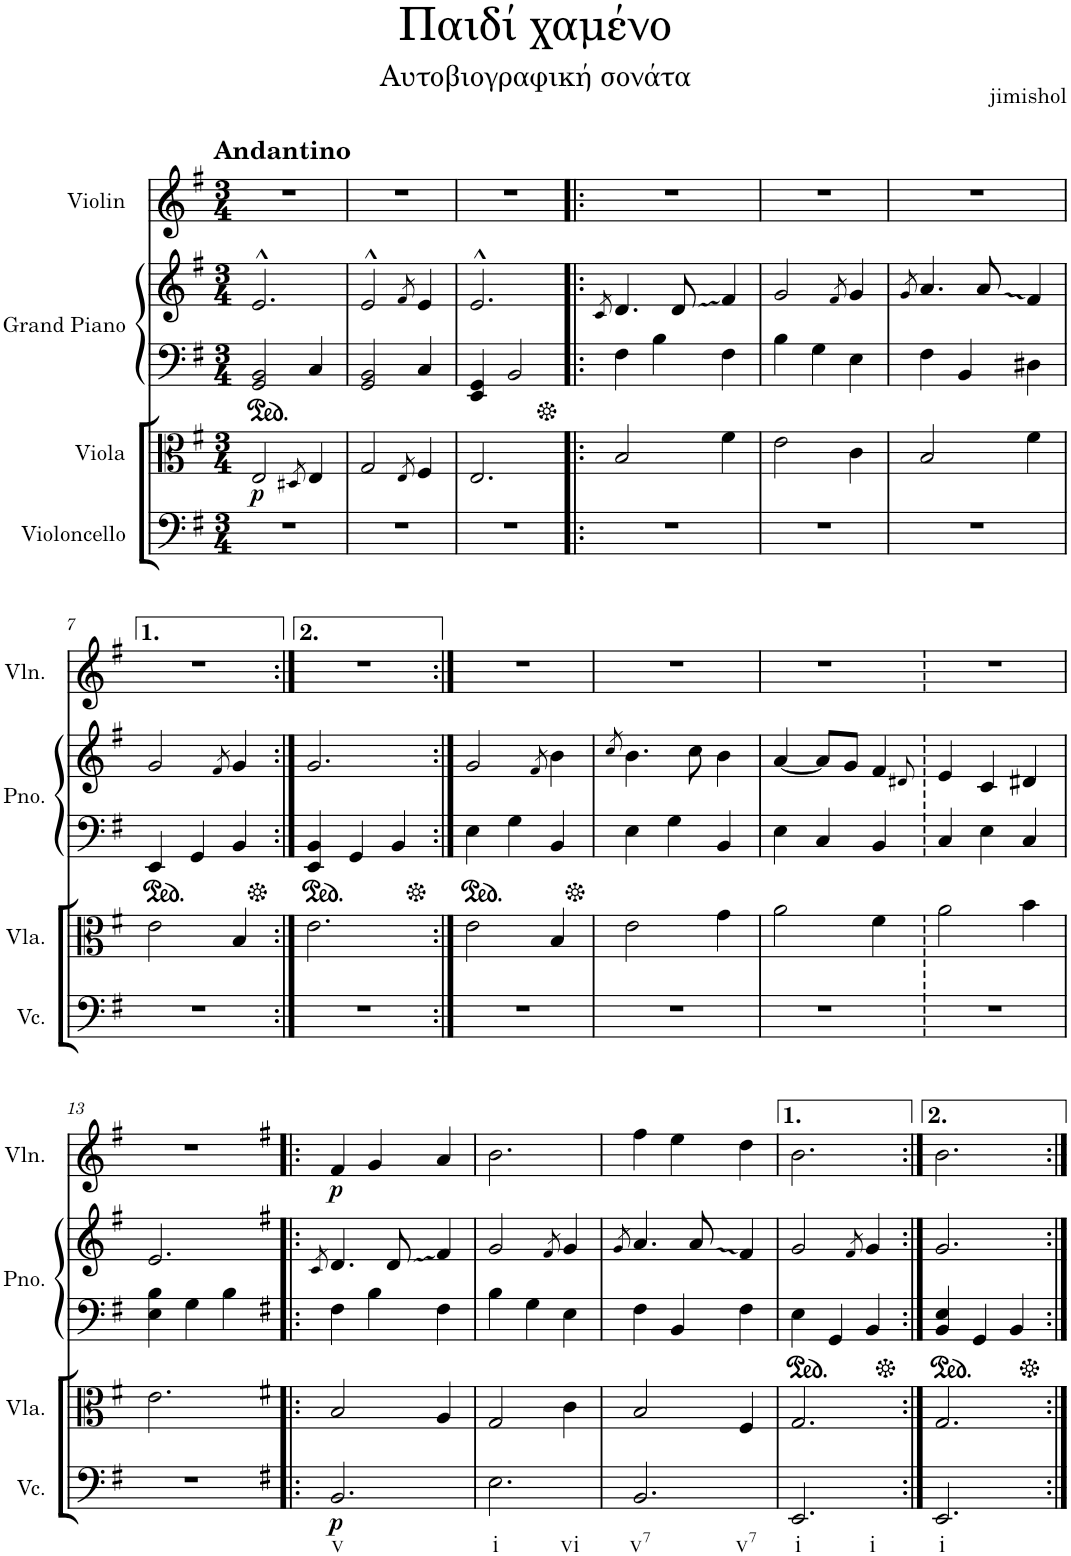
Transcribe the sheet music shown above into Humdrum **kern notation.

**kern	**dynam	**kern	**dynam	**kern	**kern	**kern	**dynam
*part4	*part4	*part3	*part3	*part2	*part2	*part1	*part1
*staff5	*staff5	*staff4	*staff4	*staff3	*staff2	*staff1	*staff1
*I"Violoncello	*	*I"Viola	*	*I"Grand Piano	*	*I"Violin	*
*I'Vc.	*	*I'Vla.	*	*I'Pno.	*	*I'Vln.	*
*clefF4	*	*clefC3	*	*clefF4	*clefG2	*clefG2	*
*k[f#]	*	*k[f#]	*	*k[f#]	*k[f#]	*k[f#]	*
*M3/4	*	*M3/4	*	*M3/4	*M3/4	*M3/4	*
=1	=1	=1	=1	=1	=1	=1	=1
!	!	!	!	!	!	!LO:TX:a:B:t=Andantino	!
!	!	!	!LO:DY:b	!	!	!	!
2.r	.	2E/	p	2GG/ 2BB/	2.e^^/	2.r	.
.	.	8qD#X/	.	.	.	.	.
.	.	4E/	.	4C/	.	.	.
=2	=2	=2	=2	=2	=2	=2	=2
2.r	.	2G/	.	2GG/ 2BB/	2e^^/	2.r	.
.	.	8qE/	.	.	8qf#/	.	.
.	.	4F#/	.	4C/	4e/	.	.
=3	=3	=3	=3	=3	=3	=3	=3
2.r	.	2.E/	.	4EE/ 4GG/	2.e^^/	2.r	.
.	.	.	.	2BB/	.	.	.
=4!|:	=4!|:	=4!|:	=4!|:	=4!|:	=4!|:	=4!|:	=4!|:
.	.	.	.	.	8qc/	.	.
2.r	.	2B/	.	4F#\	4.d/	2.r	.
.	.	.	.	4B\	.	.	.
.	.	.	.	.	8d/	.	.
.	.	4f#\	.	4F#\	4f#/	.	.
=5	=5	=5	=5	=5	=5	=5	=5
2.r	.	2e\	.	4B\	2g/	2.r	.
.	.	.	.	4G\	.	.	.
.	.	.	.	.	8qf#/	.	.
.	.	4c\	.	4E\	4g/	.	.
=6	=6	=6	=6	=6	=6	=6	=6
.	.	.	.	.	8qg/	.	.
2.r	.	2B/	.	4F#\	4.a/	2.r	.
.	.	.	.	4BB/	.	.	.
.	.	.	.	.	8a/	.	.
.	.	4f#\	.	4D#X\	4f#/	.	.
!!LO:LB:g=z
=7	=7	=7	=7	=7	=7	=7	=7
2.r	.	2e\	.	4EE/	2g/	2.r	.
.	.	.	.	4GG/	.	.	.
.	.	.	.	.	8qf#/	.	.
.	.	4B/	.	4BB/	4g/	.	.
=8:|!	=8:|!	=8:|!	=8:|!	=8:|!	=8:|!	=8:|!	=8:|!
2.r	.	2.e\	.	4EE/ 4BB/	2.g/	2.r	.
.	.	.	.	4GG/	.	.	.
.	.	.	.	4BB/	.	.	.
=9:|!	=9:|!	=9:|!	=9:|!	=9:|!	=9:|!	=9:|!	=9:|!
2.r	.	2e\	.	4E\	2g/	2.r	.
.	.	.	.	4G\	.	.	.
.	.	.	.	.	8qf#/	.	.
.	.	4B/	.	4BB/	4b\	.	.
=10	=10	=10	=10	=10	=10	=10	=10
.	.	.	.	.	8qcc/	.	.
2.r	.	2e\	.	4E\	4.b\	2.r	.
.	.	.	.	4G\	.	.	.
.	.	.	.	.	8cc\	.	.
.	.	4g\	.	4BB/	4b\	.	.
=11	=11	=11	=11	=11	=11	=11	=11
2.r	.	2a\	.	4E\	[4a/	2.r	.
.	.	.	.	4C/	8a/L]	.	.
.	.	.	.	.	8g/J	.	.
.	.	4f#\	.	4BB/	4f#/	.	.
.	.	.	.	.	8qd#X/	.	.
=12	=12	=12	=12	=12	=12	=12	=12
2.r	.	2a\	.	4C/	4e/	2.r	.
.	.	.	.	4E\	4c/	.	.
.	.	4b\	.	4C/	4d#X/	.	.
!!LO:LB:g=z
=13	=13	=13	=13	=13	=13	=13	=13
2.r	.	2.e\	.	4E\ 4B\	2.e/	2.r	.
.	.	.	.	4G\	.	.	.
.	.	.	.	4B\	.	.	.
=14!|:	=14!|:	=14!|:	=14!|:	=14!|:	=14!|:	=14!|:	=14!|:
*k[f#]	*	*k[f#]	*	*k[f#]	*k[f#]	*k[f#]	*
.	.	.	.	.	8qc/	.	.
!LO:TX:b:t=v	!	!	!	!	!	!	!
!	!LO:DY:b	!	!	!	!	!	!LO:DY:b
2.BB/	p	2B/	.	4F#\	4.d/	4f#/	p
.	.	.	.	4B\	.	4g/	.
.	.	.	.	.	8d/	.	.
.	.	4A/	.	4F#\	4f#/	4a/	.
=15	=15	=15	=15	=15	=15	=15	=15
!LO:TX:b:t=i	!	!	!	!	!	!	!
!LO:TX:b:t=vi	!	!	!	!	!	!	!
2.E\	.	2G/	.	4B\	2g/	2.b\	.
.	.	.	.	4G\	.	.	.
.	.	.	.	.	8qf#/	.	.
.	.	4c\	.	4E\	4g/	.	.
=16	=16	=16	=16	=16	=16	=16	=16
.	.	.	.	.	8qg/	.	.
!LO:TX:b:t=v7	!	!	!	!	!	!	!
!LO:TX:b:t=v7	!	!	!	!	!	!	!
2.BB/	.	2B/	.	4F#\	4.a/	4ff#\	.
.	.	.	.	4BB/	.	4ee\	.
.	.	.	.	.	8a/	.	.
.	.	4F#/	.	4F#\	4f#/	4dd\	.
=17	=17	=17	=17	=17	=17	=17	=17
!LO:TX:b:t=i	!	!	!	!	!	!	!
!LO:TX:b:t=i	!	!	!	!	!	!	!
2.EE/	.	2.G/	.	4E\	2g/	2.b\	.
.	.	.	.	4GG/	.	.	.
.	.	.	.	.	8qf#/	.	.
.	.	.	.	4BB/	4g/	.	.
=18:|!	=18:|!	=18:|!	=18:|!	=18:|!	=18:|!	=18:|!	=18:|!
!LO:TX:b:t=i	!	!	!	!	!	!	!
2.EE/	.	2.G/	.	4BB/ 4E/	2.g/	2.b\	.
.	.	.	.	4GG/	.	.	.
.	.	.	.	4BB/	.	.	.
=:|!	=:|!	=:|!	=:|!	=:|!	=:|!	=:|!	=:|!
*-	*-	*-	*-	*-	*-	*-	*-
